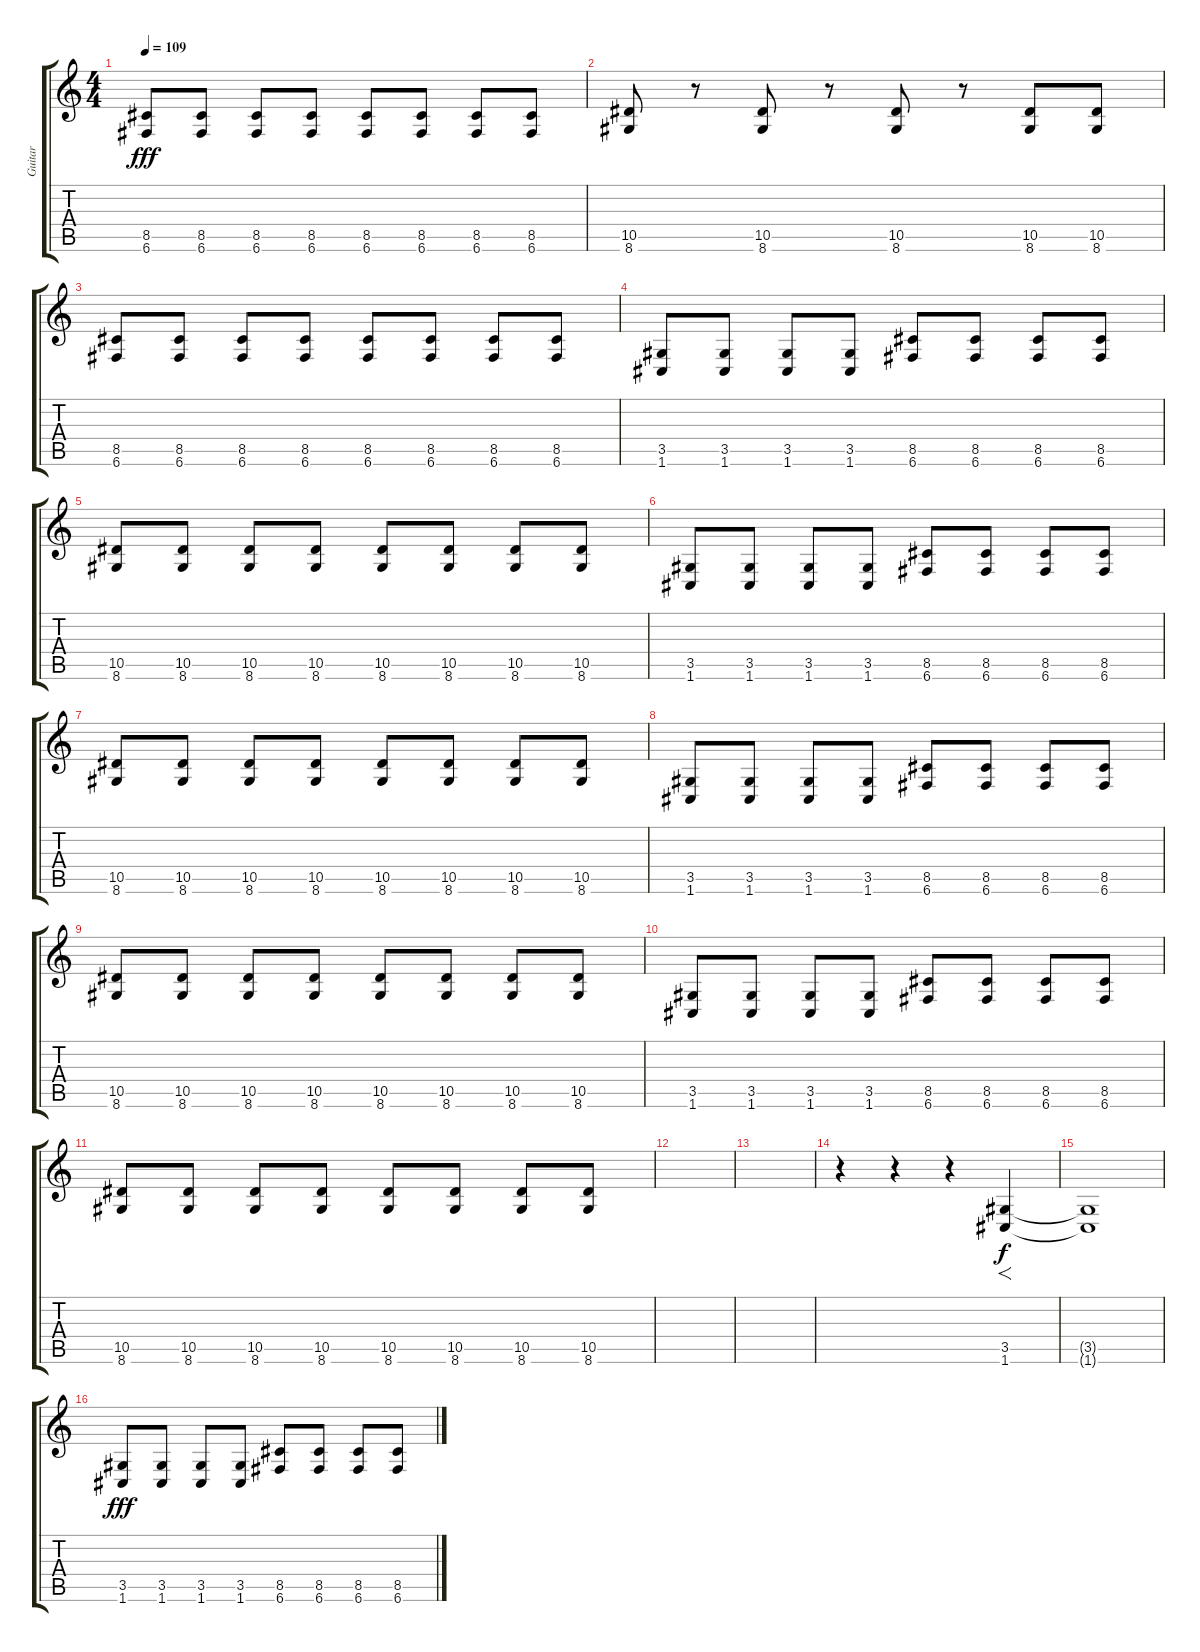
\track ("Guitar" "Guitar") {instrument distortionguitar}
\staff {score tabs}
\tuning (C4 G3 Eb3 Bb2 F2 C2) {hide}
\ts (4 4)
\tempo 109
\clef g2
\ks c
(8.5 6.6).8{dy fff} (8.5 6.6).8 (8.5 6.6).8 (8.5 6.6).8 (8.5 6.6).8 (8.5 6.6).8 (8.5 6.6).8 (8.5 6.6).8 |
(10.5 8.6).8 r.8 (10.5 8.6).8 r.8 (10.5 8.6).8 r.8 (10.5 8.6).8 (10.5 8.6).8 |
(8.5 6.6).8 (8.5 6.6).8 (8.5 6.6).8 (8.5 6.6).8 (8.5 6.6).8 (8.5 6.6).8 (8.5 6.6).8 (8.5 6.6).8 |
(3.5 1.6).8 (3.5 1.6).8 (3.5 1.6).8 (3.5 1.6).8 (8.5 6.6).8 (8.5 6.6).8 (8.5 6.6).8 (8.5 6.6).8 |
(10.5 8.6).8 (10.5 8.6).8 (10.5 8.6).8 (10.5 8.6).8 (10.5 8.6).8 (10.5 8.6).8 (10.5 8.6).8 (10.5 8.6).8 |
(3.5 1.6).8 (3.5 1.6).8 (3.5 1.6).8 (3.5 1.6).8 (8.5 6.6).8 (8.5 6.6).8 (8.5 6.6).8 (8.5 6.6).8 |
(10.5 8.6).8 (10.5 8.6).8 (10.5 8.6).8 (10.5 8.6).8 (10.5 8.6).8 (10.5 8.6).8 (10.5 8.6).8 (10.5 8.6).8 |
(3.5 1.6).8 (3.5 1.6).8 (3.5 1.6).8 (3.5 1.6).8 (8.5 6.6).8 (8.5 6.6).8 (8.5 6.6).8 (8.5 6.6).8 |
(10.5 8.6).8 (10.5 8.6).8 (10.5 8.6).8 (10.5 8.6).8 (10.5 8.6).8 (10.5 8.6).8 (10.5 8.6).8 (10.5 8.6).8 |
(3.5 1.6).8 (3.5 1.6).8 (3.5 1.6).8 (3.5 1.6).8 (8.5 6.6).8 (8.5 6.6).8 (8.5 6.6).8 (8.5 6.6).8 |
(10.5 8.6).8 (10.5 8.6).8 (10.5 8.6).8 (10.5 8.6).8 (10.5 8.6).8 (10.5 8.6).8 (10.5 8.6).8 (10.5 8.6).8 |
|
|
r.4 r.4 r.4 (3.5 1.6).4{f dy f} |
(3.5{t} 1.6{t}).1 |
(3.5 1.6).8{dy fff} (3.5 1.6).8 (3.5 1.6).8 (3.5 1.6).8 (8.5 6.6).8 (8.5 6.6).8 (8.5 6.6).8 (8.5 6.6).8
